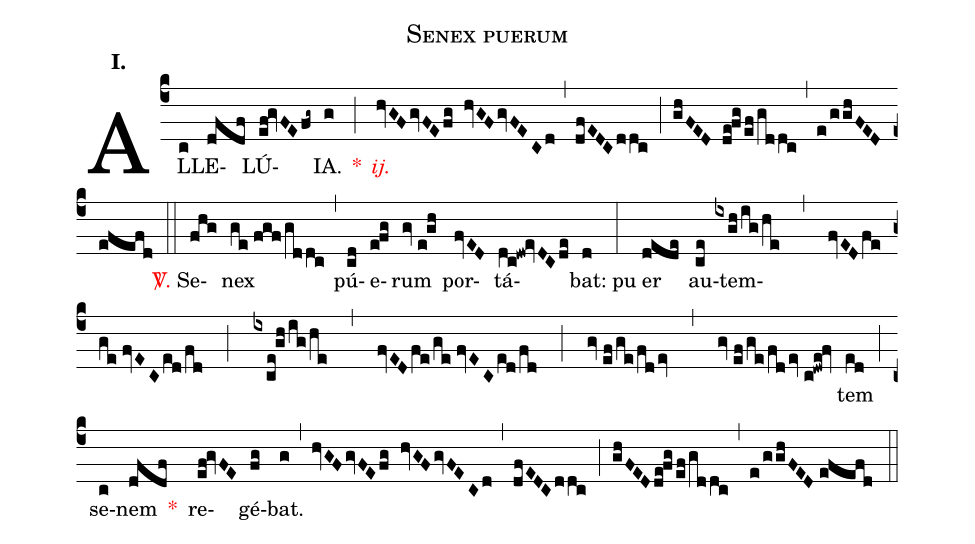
name:Senex puerum;
mode:I.;
office-part:Alleluia;
%%
(c4) AL(c)LE(dfdf)LÚ(ef!gvFE/fg~)IA.(g) <v>\red{*}</v>(;) <v>\redit{ij.}</v>(hvGF/gvFE/fg hvGF/gvFECd) (,) (dfEDC/ddc) (;) (ghFED de!fg/ef/gddc) (,) (e/gghFED//efefd) (::) <v>\red{\Vbar.}</v> Se(fhg)nex(ge//fgf/gddc) (,) pú(cd)e(e!fg)rum(gv//e!gh) por(fvED)tá(dc!dw!evDC/de)bat:(d) pu(:)er(dede) au(ce)tem(ixgh/ig/he , fvED/fe/ge//fvEC/ed/fd ; ixce!gh/ig/he , fvED/fe/ge//fvEC/ed/fd ; gv//ef/ge/fd/ev , gv//ef/ge/fd/ev//c!dwe!fv)tem(ed) (;) se(c)nem(dfdf) <v>\red{*}</v>() re(ef!gvFE)gé(fg)bat.(g) (,) (hvGF/gvFE/fg hvGF/gvFECd) (,) (dfEDC/ddc) (;) (ghFED/de!fg/ef/gddc) (,) (e/gghFED//efefd) (::)
